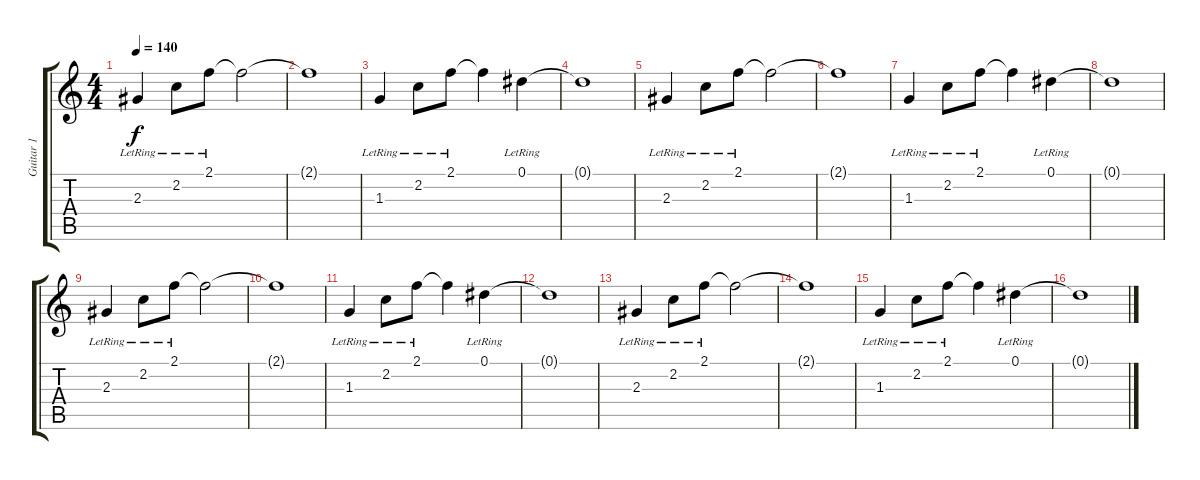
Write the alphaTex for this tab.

\track ("Guitar 1" "Guitar 1") {instrument electricguitarclean}
\staff {score tabs}
\tuning (Eb4 Bb3 Gb3 Db3 Ab2 Eb2) {hide}
\ts (4 4)
\tempo 140
\clef g2
\ks c
2.3{lr}.4{dy f} 2.2{lr}.8 2.1{lr}.8 2.1{t}.2 |
2.1{t}.1 |
1.3{lr}.4 2.2{lr}.8 2.1{lr}.8 2.1{t}.4 0.1{lr}.4 |
0.1{t}.1 |
2.3{lr}.4 2.2{lr}.8 2.1{lr}.8 2.1{t}.2 |
2.1{t}.1 |
1.3{lr}.4 2.2{lr}.8 2.1{lr}.8 2.1{t}.4 0.1{lr}.4 |
0.1{t}.1 |
2.3{lr}.4{volume 14} 2.2{lr}.8 2.1{lr}.8 2.1{t}.2 |
2.1{t}.1{volume 12} |
1.3{lr}.4{volume 10} 2.2{lr}.8 2.1{lr}.8 2.1{t}.4 0.1{lr}.4 |
0.1{t}.1{volume 8} |
2.3{lr}.4{volume 6} 2.2{lr}.8 2.1{lr}.8 2.1{t}.2 |
2.1{t}.1{volume 4} |
1.3{lr}.4{volume 2} 2.2{lr}.8 2.1{lr}.8 2.1{t}.4 0.1{lr}.4 |
0.1{t}.1{volume 0}
